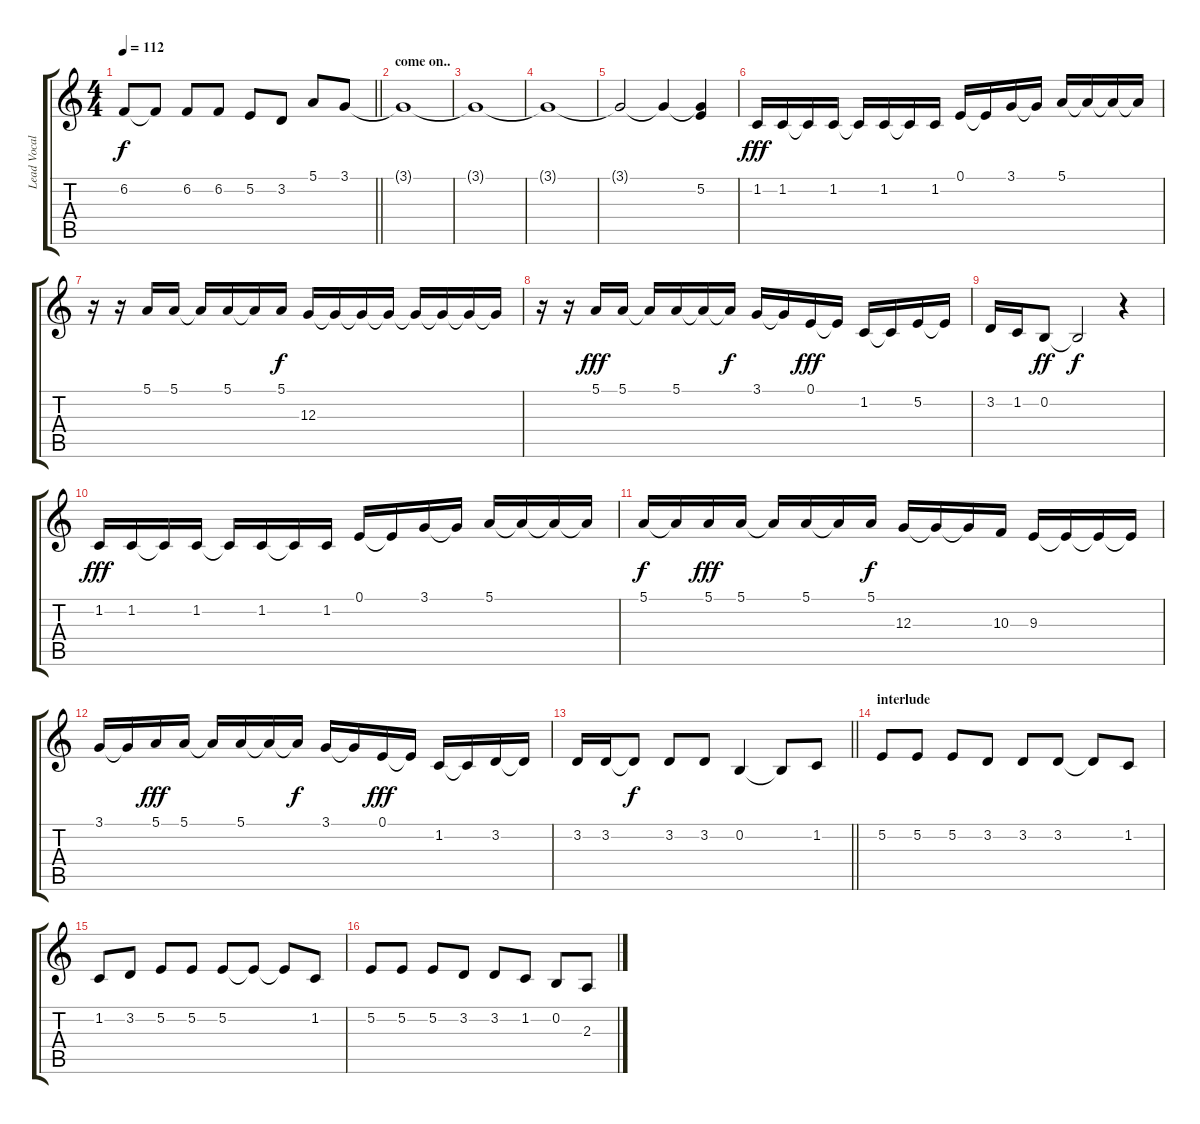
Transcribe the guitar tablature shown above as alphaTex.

\track ("Lead Vocals" "Lead Vocal") {instrument voiceoohs}
\staff {score tabs}
\tuning (E4 B3 G3 D3 A2 E2) {hide}
\ts (4 4)
\tempo 112
\clef g2
\barLineRight lightlight
\ks c
6.2.8{dy f} 6.2{t}.8 6.2.8 6.2.8 5.2.8 3.2.8 5.1.8 3.1.8 |
\section ("" "come on..")
3.1{t}.1 |
3.1{t}.1 |
3.1{t}.1 |
3.1{t}.2 3.1{t}.4 (3.1{t} 5.2).4 |
1.2.16{dy fff} 1.2.16 1.2{t}.16 1.2.16 1.2{t}.16 1.2.16 1.2{t}.16 1.2.16 0.1.16 0.1{t}.16 3.1.16 3.1{t}.16 5.1.16 5.1{t}.16 5.1{t}.16 5.1{t}.16 |
r.16 r.16 5.1.16 5.1.16 5.1{t}.16 5.1.16 5.1{t}.16 5.1.16{dy f} 12.3.16 12.3{t}.16 12.3{t}.16 12.3{t}.16 12.3{t}.16 12.3{t}.16 12.3{t}.16 12.3{t}.16 |
r.16 r.16 5.1.16{dy fff} 5.1.16 5.1{t}.16 5.1.16 5.1{t}.16 5.1{t}.16{dy f} 3.1.16 3.1{t}.16 0.1.16{dy fff} 0.1{t}.16 1.2.16 1.2{t}.16 5.2.16 5.2{t}.16 |
3.2.16 1.2.16 0.2.8{dy ff} 0.2{t}.2{dy f} r.4 |
1.2.16{dy fff} 1.2.16 1.2{t}.16 1.2.16 1.2{t}.16 1.2.16 1.2{t}.16 1.2.16 0.1.16 0.1{t}.16 3.1.16 3.1{t}.16 5.1.16 5.1{t}.16 5.1{t}.16 5.1{t}.16 |
5.1.16{dy f} 5.1{t}.16 5.1.16{dy fff} 5.1.16 5.1{t}.16 5.1.16 5.1{t}.16 5.1.16{dy f} 12.3.16 12.3{t}.16 12.3{t}.16 10.3.16 9.3.16 9.3{t}.16 9.3{t}.16 9.3{t}.16 |
3.1.16 3.1{t}.16 5.1.16{dy fff} 5.1.16 5.1{t}.16 5.1.16 5.1{t}.16 5.1{t}.16{dy f} 3.1.16 3.1{t}.16 0.1.16{dy fff} 0.1{t}.16 1.2.16 1.2{t}.16 3.2.16 3.2{t}.16 |
\barLineRight lightlight
3.2.16 3.2.16 3.2{t}.8{dy f} 3.2.8 3.2.8 0.2.4 0.2{t}.8 1.2.8 |
\section ("" "interlude")
5.2.8 5.2.8 5.2.8 3.2.8 3.2.8 3.2.8 3.2{t}.8 1.2.8 |
1.2.8 3.2.8 5.2.8 5.2.8 5.2.8 5.2{t}.8 5.2{t}.8 1.2.8 |
5.2.8 5.2.8 5.2.8 3.2.8 3.2.8 1.2.8 0.2.8 2.3.8
